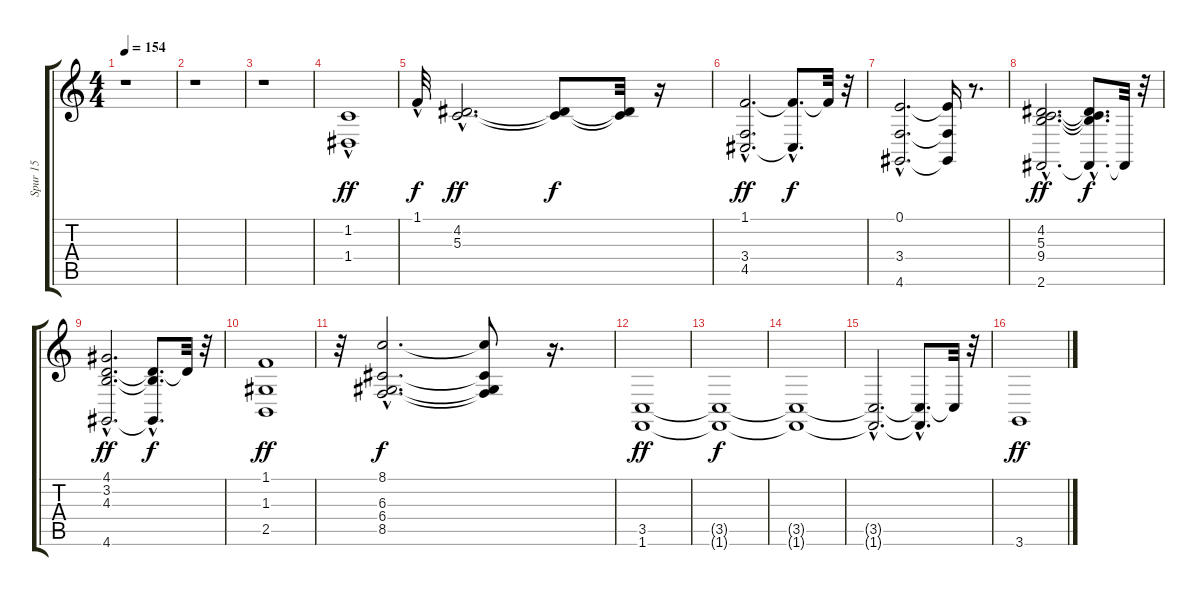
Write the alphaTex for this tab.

\track ("Spur 15" "Spur 15") {instrument acousticgrandpiano}
\staff {score tabs}
\tuning (E4 B3 G3 D3 A2 E2) {hide}
\ts (4 4)
\tempo 154
\clef g2
\ks c
r.1{dy ff instrument acousticgrandpiano} |
r.1 |
r.1 |
(1.2{hac} 1.4{hac}).1{volume 9 instrument pad3polysynth} |
1.1{hac}.32{dy f} (4.2{hac} 5.3{hac}).2{d dy ff} (4.2{t} 5.3{t}).8{dy f} (4.2{t} 5.3{t}).32 r.16 |
(1.1{hac} 3.4{hac} 4.5{hac}).2{d dy ff} (1.1{hac t} 4.5{hac t}).8{d dy f} 1.1{t}.32 r.32 |
(0.1{hac} 3.4{hac} 4.6{hac}).2{d} (0.1{t} 3.4{t} 4.6{t}).16 r.8{d} |
(4.2{hac} 5.3{hac} 9.4{hac} 2.6{hac}).2{d dy ff} (4.2{hac t} 5.3{hac t} 9.4{hac t} 2.6{hac t}).8{d dy f} 2.6{t}.32 r.32 |
(4.1{hac} 3.2{hac} 4.3{hac} 4.6{hac}).2{d dy ff} (3.2{hac t} 4.3{hac t} 4.6{hac t}).8{d dy f} 3.2{t}.32 r.32 |
(1.1 1.3 2.5).1{dy ff} |
r.32 (8.1{hac} 6.3{hac} 6.4{hac} 8.5{hac}).2{d dy f} (8.1{t} 6.3{t} 6.4{t} 8.5{t}).8 r.16{d} |
(3.5 1.6).1{dy ff} |
(3.5{t} 1.6{t}).1{dy f} |
(3.5{t} 1.6{t}).1 |
(3.5{hac t} 1.6{hac t}).2{d} (3.5{hac t} 1.6{hac t}).8{d} 3.5{t}.32 r.32 |
3.6.1{dy ff}
